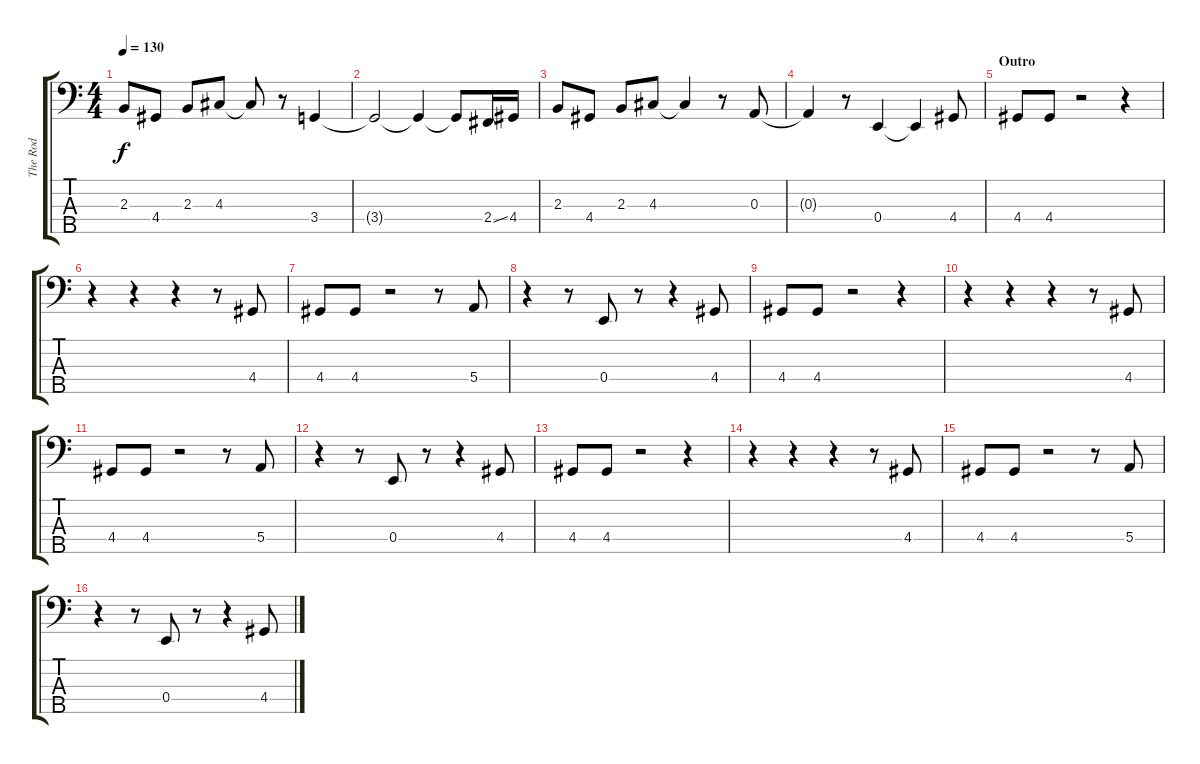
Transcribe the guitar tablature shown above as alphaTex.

\track ("The Rod" "The Rod") {instrument electricbasspick}
\staff {score tabs}
\tuning (G2 D2 A1 E1 B0) {hide}
\ts (4 4)
\tempo 130
\clef f4
\ks c
2.3.8{dy f} 4.4.8 2.3.8 4.3.8 4.3{t}.8 r.8 3.4.4 |
3.4{t}.2 3.4{t}.4 3.4{t}.8 2.4{ss}.16 4.4.16 |
2.3.8 4.4.8 2.3.8 4.3.8 4.3{t}.4 r.8 0.3.8 |
0.3{t}.4 r.8 0.4.4 0.4{t}.4 4.4.8 |
\section ("" "Outro")
4.4.8 4.4.8 r.2 r.4 |
r.4 r.4 r.4 r.8 4.4.8 |
4.4.8 4.4.8 r.2 r.8 5.4.8 |
r.4 r.8 0.4.8 r.8 r.4 4.4.8 |
4.4.8 4.4.8 r.2 r.4 |
r.4 r.4 r.4 r.8 4.4.8 |
4.4.8 4.4.8 r.2 r.8 5.4.8 |
r.4 r.8 0.4.8 r.8 r.4 4.4.8 |
4.4.8 4.4.8 r.2 r.4 |
r.4 r.4 r.4 r.8 4.4.8 |
4.4.8 4.4.8 r.2 r.8 5.4.8 |
r.4 r.8 0.4.8 r.8 r.4 4.4.8
